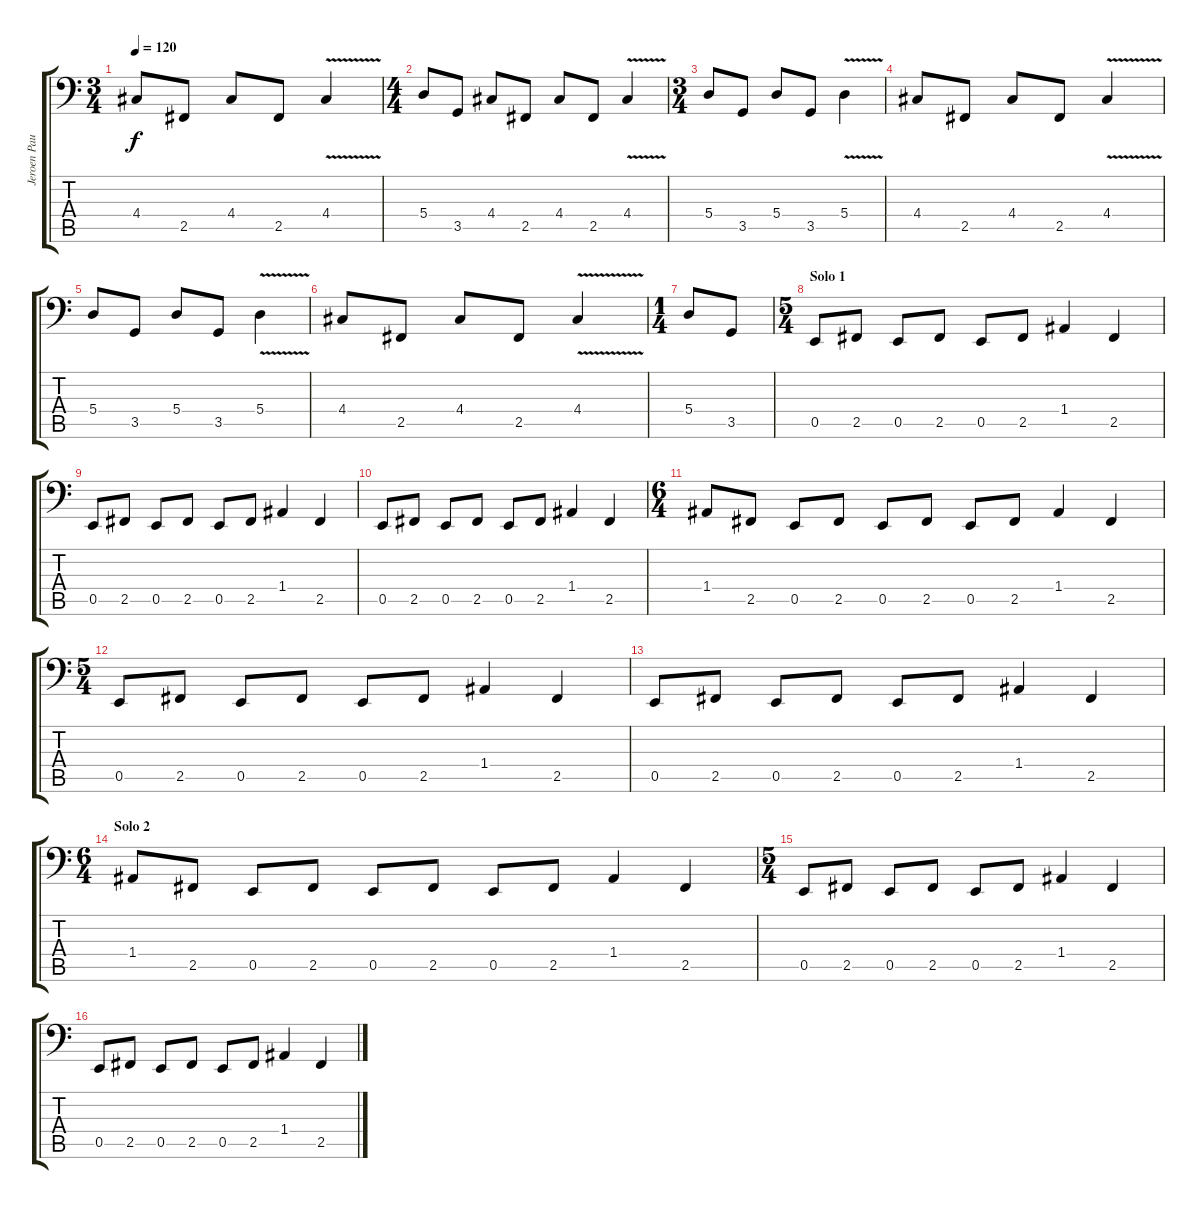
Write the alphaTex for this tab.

\track ("Jeroen Paul Thesseling" "Jeroen Pau") {instrument electricbasspick}
\staff {score tabs}
\tuning (C3 G2 D2 A1 E1 B0) {hide}
\ts (3 4)
\tempo 120
\clef f4
\ks c
4.4.8{dy f} 2.5.8 4.4.8 2.5.8 4.4{v}.4 |
\ts (4 4)
5.4.8 3.5.8 4.4.8 2.5.8 4.4.8 2.5.8 4.4{v}.4 |
\ts (3 4)
5.4.8 3.5.8 5.4.8 3.5.8 5.4{v}.4 |
4.4.8 2.5.8 4.4.8 2.5.8 4.4{v}.4 |
5.4.8 3.5.8 5.4.8 3.5.8 5.4{v}.4 |
4.4.8 2.5.8 4.4.8 2.5.8 4.4{v}.4 |
\ts (1 4)
5.4.8 3.5.8 |
\ts (5 4)
\section ("" "Solo 1")
0.5.8 2.5.8 0.5.8 2.5.8 0.5.8 2.5.8 1.4.4 2.5.4 |
0.5.8 2.5.8 0.5.8 2.5.8 0.5.8 2.5.8 1.4.4 2.5.4 |
0.5.8 2.5.8 0.5.8 2.5.8 0.5.8 2.5.8 1.4.4 2.5.4 |
\ts (6 4)
1.4.8 2.5.8 0.5.8 2.5.8 0.5.8 2.5.8 0.5.8 2.5.8 1.4.4 2.5.4 |
\ts (5 4)
0.5.8 2.5.8 0.5.8 2.5.8 0.5.8 2.5.8 1.4.4 2.5.4 |
0.5.8 2.5.8 0.5.8 2.5.8 0.5.8 2.5.8 1.4.4 2.5.4 |
\ts (6 4)
\section ("" "Solo 2 ")
1.4.8 2.5.8 0.5.8 2.5.8 0.5.8 2.5.8 0.5.8 2.5.8 1.4.4 2.5.4 |
\ts (5 4)
0.5.8 2.5.8 0.5.8 2.5.8 0.5.8 2.5.8 1.4.4 2.5.4 |
0.5.8 2.5.8 0.5.8 2.5.8 0.5.8 2.5.8 1.4.4 2.5.4
